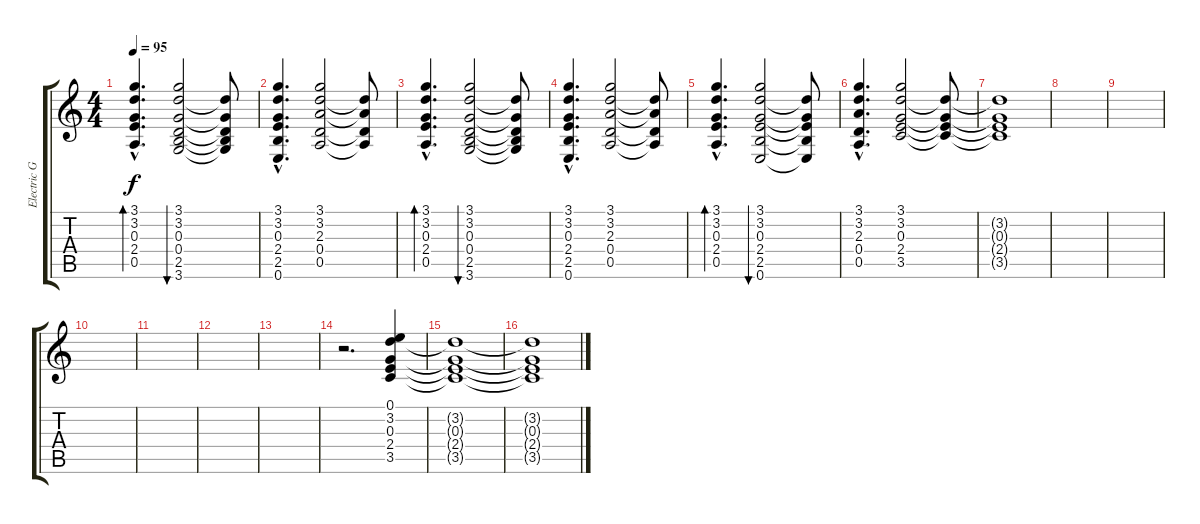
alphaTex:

\track ("Electric Guitar(1)" "Electric G") {instrument electricguitarjazz}
\staff {score tabs}
\tuning (E4 B3 G3 D3 A2 E2) {hide}
\ts (4 4)
\tempo 95
\clef g2
\ks c
(3.1{hac} 3.2{hac} 0.3{hac} 2.4{hac} 0.5{hac}).4{d bd 60 dy f} (3.1 3.2 0.3 0.4 2.5 3.6).2{bu 60} (3.2{t} 0.3{t} 0.4{t} 2.5{t} 3.6{t}).8 |
(3.1{hac} 3.2{hac} 0.3{hac} 2.4{hac} 2.5{hac} 0.6{hac}).4{d} (3.1 3.2 2.3 0.4 0.5).2 (3.2{t} 2.3{t} 0.4{t} 0.5{t}).8 |
(3.1{hac} 3.2{hac} 0.3{hac} 2.4{hac} 0.5{hac}).4{d bd 60} (3.1 3.2 0.3 0.4 2.5 3.6).2{bu 60} (3.2{t} 0.3{t} 0.4{t} 2.5{t} 3.6{t}).8 |
(3.1{hac} 3.2{hac} 0.3{hac} 2.4{hac} 2.5{hac} 0.6{hac}).4{d} (3.1 3.2 2.3 0.4 0.5).2 (3.2{t} 2.3{t} 0.4{t} 0.5{t}).8 |
(3.1{hac} 3.2{hac} 0.3{hac} 2.4{hac} 0.5{hac}).4{d bd 60} (3.1 3.2 0.3 2.4 2.5 0.6).2{bu 60} (3.2{t} 0.3{t} 2.4{t} 2.5{t} 0.6{t}).8 |
(3.1{hac} 3.2{hac} 2.3{hac} 0.4{hac} 0.5{hac}).4{d} (3.1 3.2 0.3 2.4 3.5).2 (3.2{t} 0.3{t} 2.4{t} 3.5{t}).8 |
(3.2{t} 0.3{t} 2.4{t} 3.5{t}).1{volume 2} |
|
|
|
|
|
|
r.2{d volume 9} (0.1 3.2 0.3 2.4 3.5).4 |
(3.2{t} 0.3{t} 2.4{t} 3.5{t}).1 |
(3.2{t} 0.3{t} 2.4{t} 3.5{t}).1
